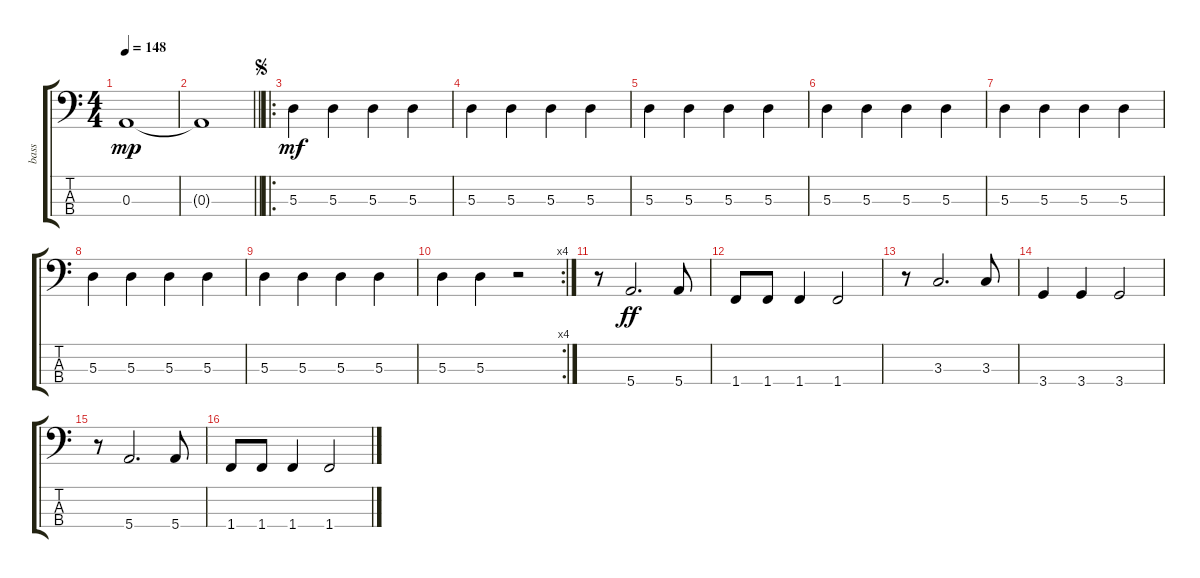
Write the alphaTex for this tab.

\track ("bass" "bass") {instrument electricbassfinger}
\staff {score tabs}
\tuning (G2 D2 A1 E1) {hide}
\ts (4 4)
\tempo 148
\clef f4
\ks c
0.3.1{dy mp} |
\barLineRight lightlight
0.3{t}.1 |
\ro
\jump segno
5.3.4{dy mf} 5.3.4 5.3.4 5.3.4 |
5.3.4 5.3.4 5.3.4 5.3.4 |
5.3.4 5.3.4 5.3.4 5.3.4 |
5.3.4 5.3.4 5.3.4 5.3.4 |
5.3.4 5.3.4 5.3.4 5.3.4 |
5.3.4 5.3.4 5.3.4 5.3.4 |
5.3.4 5.3.4 5.3.4 5.3.4 |
\rc 4
5.3.4 5.3.4 r.2 |
r.8 5.4.2{d dy ff} 5.4.8 |
1.4.8 1.4.8 1.4.4 1.4.2 |
r.8 3.3.2{d} 3.3.8 |
3.4.4 3.4.4 3.4.2 |
r.8 5.4.2{d} 5.4.8 |
1.4.8 1.4.8 1.4.4 1.4.2
